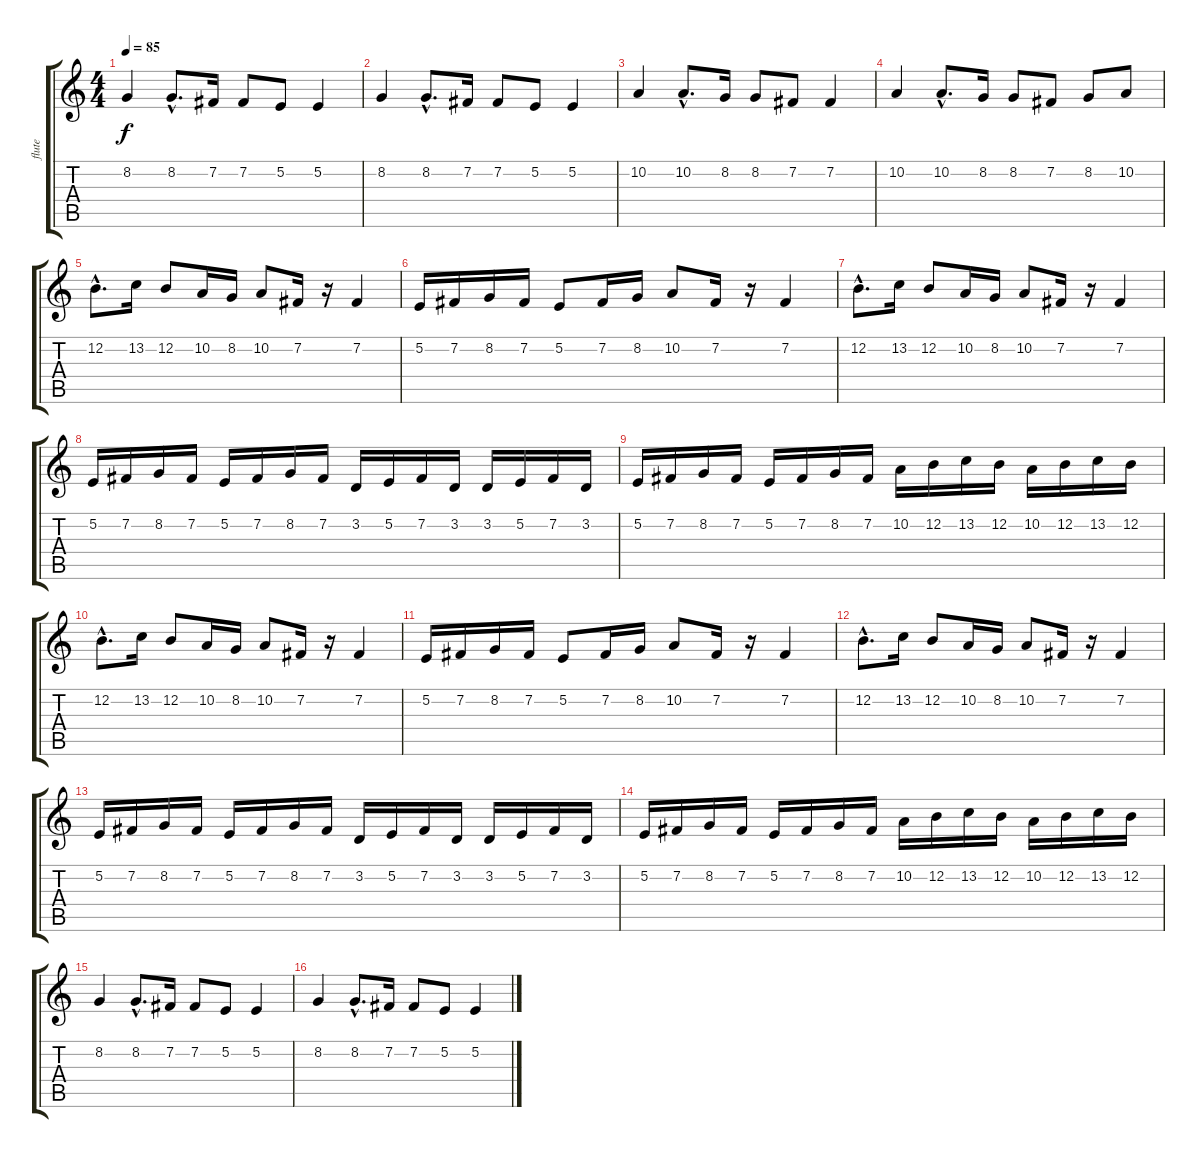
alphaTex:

\track ("flute" "flute") {instrument piccolo}
\staff {score tabs}
\tuning (E4 B3 G3 D3 A2 E2) {hide}
\ts (4 4)
\tempo 85
\clef g2
\ks c
8.2.4{dy f} 8.2{hac}.8{d} 7.2.16 7.2.8 5.2.8 5.2.4 |
8.2.4 8.2{hac}.8{d} 7.2.16 7.2.8 5.2.8 5.2.4 |
10.2.4 10.2{hac}.8{d} 8.2.16 8.2.8 7.2.8 7.2.4 |
10.2.4 10.2{hac}.8{d} 8.2.16 8.2.8 7.2.8 8.2.8 10.2.8 |
12.2{hac}.8{d} 13.2.16 12.2.8 10.2.16 8.2.16 10.2.8 7.2.16 r.16 7.2.4 |
5.2.16 7.2.16 8.2.16 7.2.16 5.2.8 7.2.16 8.2.16 10.2.8 7.2.16 r.16 7.2.4 |
12.2{hac}.8{d} 13.2.16 12.2.8 10.2.16 8.2.16 10.2.8 7.2.16 r.16 7.2.4 |
5.2.16 7.2.16 8.2.16 7.2.16 5.2.16 7.2.16 8.2.16 7.2.16 3.2.16 5.2.16 7.2.16 3.2.16 3.2.16 5.2.16 7.2.16 3.2.16 |
5.2.16 7.2.16 8.2.16 7.2.16 5.2.16 7.2.16 8.2.16 7.2.16 10.2.16 12.2.16 13.2.16 12.2.16 10.2.16 12.2.16 13.2.16 12.2.16 |
12.2{hac}.8{d} 13.2.16 12.2.8 10.2.16 8.2.16 10.2.8 7.2.16 r.16 7.2.4 |
5.2.16 7.2.16 8.2.16 7.2.16 5.2.8 7.2.16 8.2.16 10.2.8 7.2.16 r.16 7.2.4 |
12.2{hac}.8{d} 13.2.16 12.2.8 10.2.16 8.2.16 10.2.8 7.2.16 r.16 7.2.4 |
5.2.16 7.2.16 8.2.16 7.2.16 5.2.16 7.2.16 8.2.16 7.2.16 3.2.16 5.2.16 7.2.16 3.2.16 3.2.16 5.2.16 7.2.16 3.2.16 |
5.2.16 7.2.16 8.2.16 7.2.16 5.2.16 7.2.16 8.2.16 7.2.16 10.2.16 12.2.16 13.2.16 12.2.16 10.2.16 12.2.16 13.2.16 12.2.16 |
8.2.4 8.2{hac}.8{d} 7.2.16 7.2.8 5.2.8 5.2.4 |
8.2.4 8.2{hac}.8{d} 7.2.16 7.2.8 5.2.8 5.2.4
